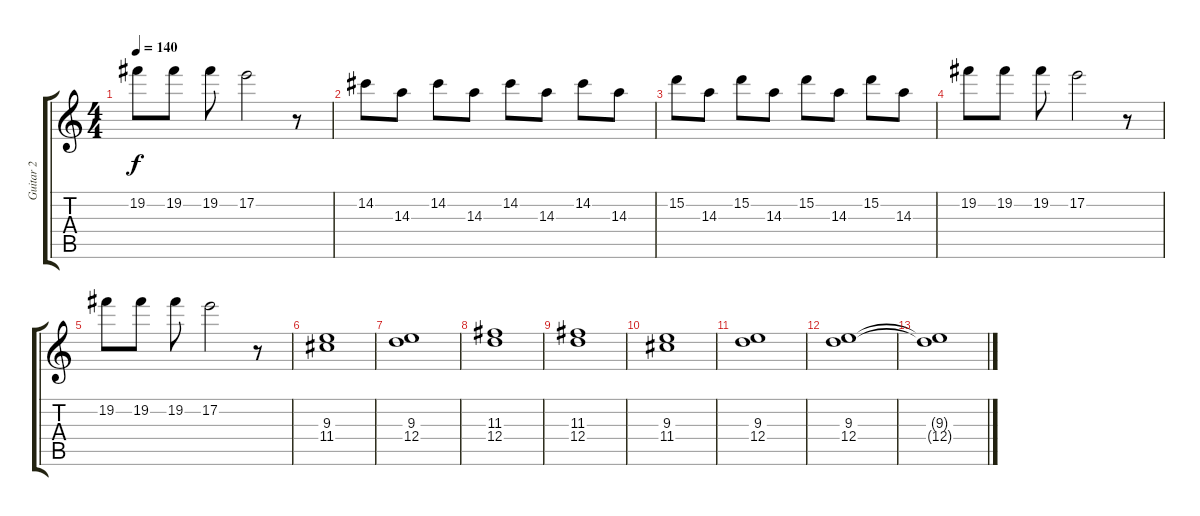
\track ("Guitar 2" "Guitar 2") {instrument overdrivenguitar}
\staff {score tabs}
\tuning (E4 B3 G3 D3 A2 E2) {hide}
\ts (4 4)
\tempo 140
\clef g2
\ks c
19.2.8{dy f} 19.2.8 19.2.8 17.2.2 r.8 |
14.2.8 14.3.8 14.2.8 14.3.8 14.2.8 14.3.8 14.2.8 14.3.8 |
15.2.8 14.3.8 15.2.8 14.3.8 15.2.8 14.3.8 15.2.8 14.3.8 |
19.2.8 19.2.8 19.2.8 17.2.2 r.8 |
19.2.8 19.2.8 19.2.8 17.2.2 r.8 |
(9.3 11.4).1 |
(9.3 12.4).1 |
(11.3 12.4).1 |
(11.3 12.4).1 |
(9.3 11.4).1 |
(9.3 12.4).1 |
(9.3 12.4).1 |
(9.3{t} 12.4{t}).1
